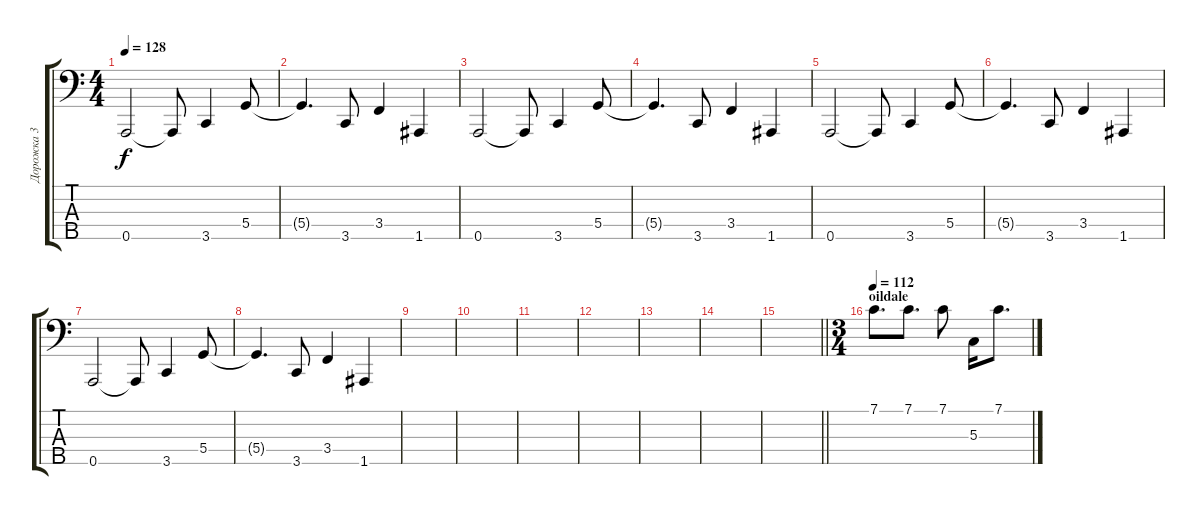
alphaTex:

\track ("Дорожка 3" "Дорожка 3") {instrument electricbassfinger}
\staff {score tabs}
\tuning (F2 C2 G1 D1 A0) {hide}
\ts (4 4)
\tempo 128
\clef f4
\ks c
0.5.2{dy f} 0.5{t}.8 3.5.4 5.4.8 |
5.4{t}.4{d} 3.5.8 3.4.4 1.5.4 |
0.5.2 0.5{t}.8 3.5.4 5.4.8 |
5.4{t}.4{d} 3.5.8 3.4.4 1.5.4 |
0.5.2 0.5{t}.8 3.5.4 5.4.8 |
5.4{t}.4{d} 3.5.8 3.4.4 1.5.4 |
0.5.2 0.5{t}.8 3.5.4 5.4.8 |
5.4{t}.4{d} 3.5.8 3.4.4 1.5.4 |
|
|
|
|
|
|
\barLineRight lightlight
|
\ts (3 4)
\section ("" "oildale")
\tempo 112
7.1.8{d volume 16 instrument slapbass1} 7.1.8{d} 7.1.8 5.3.16 7.1.8{d}
